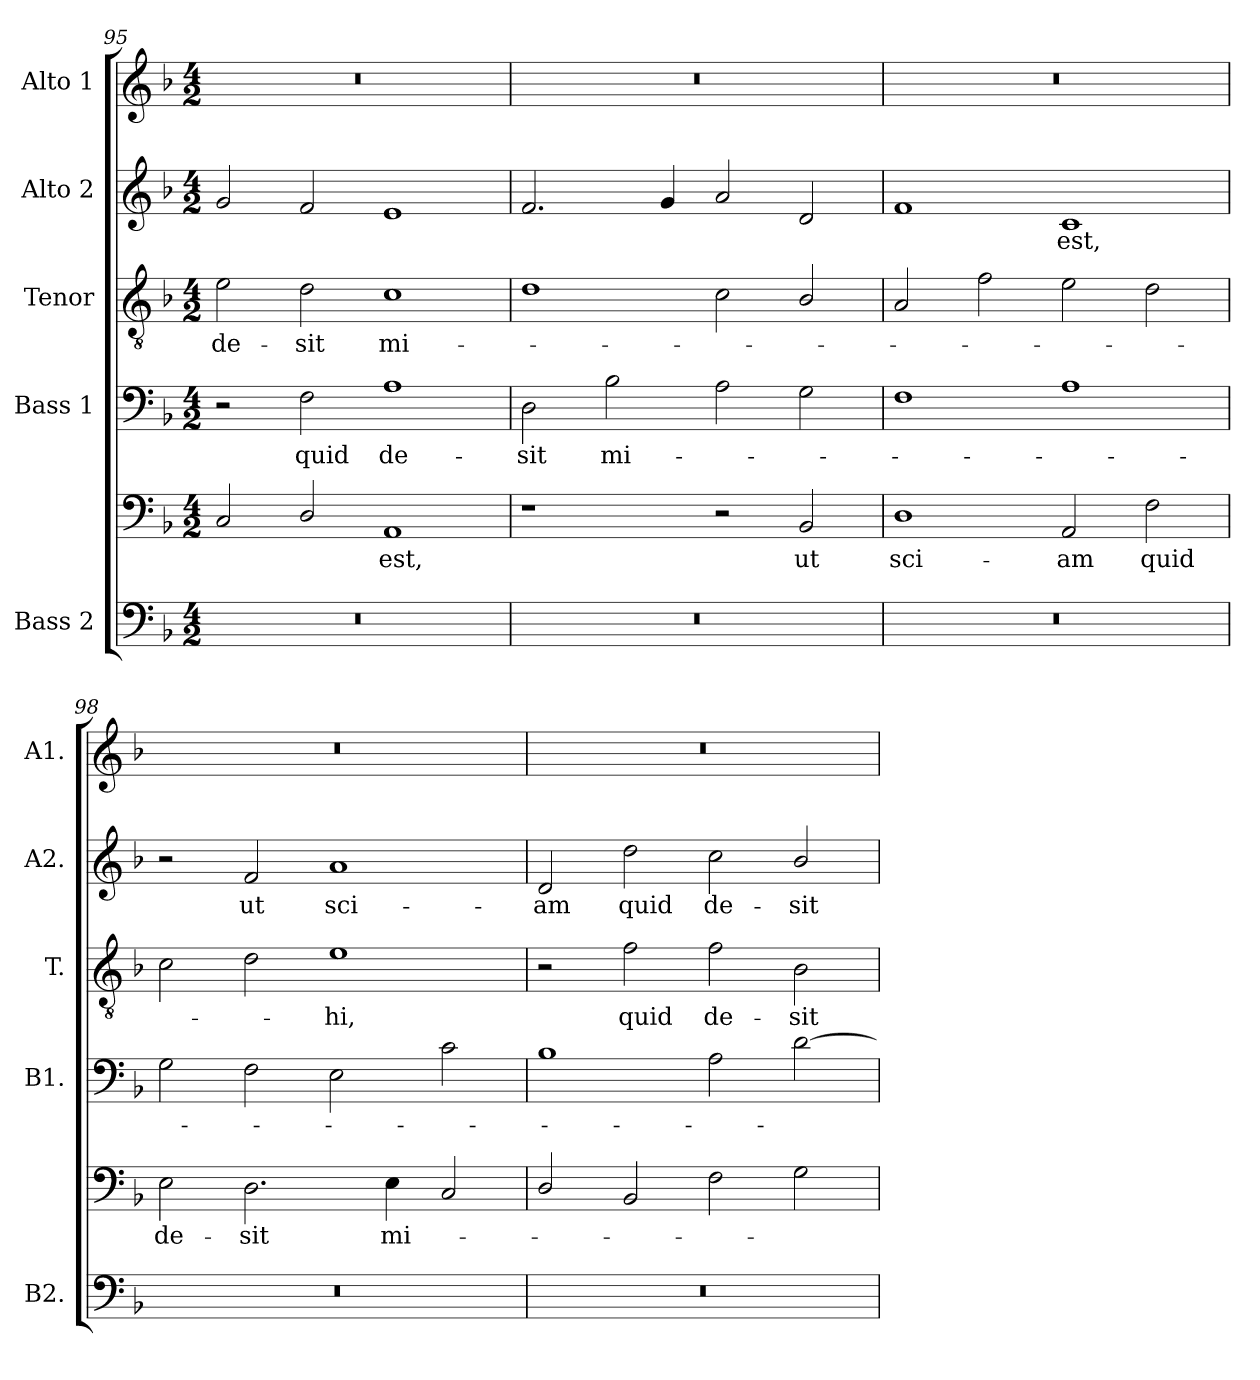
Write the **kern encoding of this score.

**kern	**kern	**text	**kern	**text	**kern	**text	**kern	**text	**kern
*part5	*part5	*part5	*part4	*part4	*part3	*part3	*part2	*part2	*part1
*staff6	*staff5	*staff5	*staff4	*staff4	*staff3	*staff3	*staff2	*staff2	*staff1
*I"Bass 2	*	*	*I"Bass 1	*	*I"Tenor	*	*I"Alto 2	*	*I"Alto 1
*I'B2.	*	*	*I'B1.	*	*I'T.	*	*I'A2.	*	*I'A1.
*clefF4	*clefF4	*	*clefF4	*	*clefGv2	*	*clefG2	*	*clefG2
*	*	*	*	*	*ITrd7c12	*	*	*	*
*k[b-]	*k[b-]	*	*k[b-]	*	*k[b-]	*	*k[b-]	*	*k[b-]
*F:	*F:	*	*F:	*	*F:	*	*F:	*	*F:
*M4/2	*M4/2	*	*M4/2	*	*M4/2	*	*M4/2	*	*M4/2
=95	=95	=95	=95	=95	=95	=95	=95	=95	=95
!LO:N:vis=1	!	!	!	!	!	!	!	!	!
!	!	!	!	!	!	!LO:LY:b:color=#000000	!	!	!LO:N:vis=1
0r	2Ci/	.	2r	.	2Ei\	de-	2gi/	.	0r
!	!	!	!	!LO:LY:b:color=#000000	!	!	!	!	!
!	!	!	!	!	!	!LO:LY:b:color=#000000	!	!	!
.	2Di/	.	2Fi\	quid	2Di\	-sit	2fi/	.	.
!	!	!LO:LY:b:color=#000000	!	!	!	!	!	!	!
!	!	!	!	!LO:LY:b:color=#000000	!	!	!	!	!
!	!	!	!	!	!	!LO:LY:b:color=#000000	!	!	!
.	1AAi	est,	1Ai	de-	1Ci	mi-	1ei	.	.
=96	=96	=96	=96	=96	=96	=96	=96	=96	=96
!LO:N:vis=1	!	!	!	!	!	!	!	!	!
!	!	!	!	!LO:LY:b:color=#000000	!	!	!	!	!LO:N:vis=1
0r	1r	.	2Di\	-sit	1Di	.	2.fi/	.	0r
!	!	!	!	!LO:LY:b:color=#000000	!	!	!	!	!
.	.	.	2B-i\	mi-	.	.	.	.	.
.	.	.	.	.	.	.	4gi/	.	.
.	2r	.	2Ai\	.	2Ci\	.	2ai/	.	.
!	!	!LO:LY:b:color=#000000	!	!	!	!	!	!	!
.	2BB-i/	ut	2Gi\	.	2BB-i/	.	2di/	.	.
=97	=97	=97	=97	=97	=97	=97	=97	=97	=97
!LO:N:vis=1	!	!	!	!	!	!	!	!	!
!	!	!LO:LY:b:color=#000000	!	!	!	!	!	!	!LO:N:vis=1
0r	1Di	sci-	1Fi	.	2AAi/	.	1fi	.	0r
.	.	.	.	.	2Fi\	.	.	.	.
!	!	!LO:LY:b:color=#000000	!	!	!	!	!	!	!
!	!	!	!	!	!	!	!	!LO:LY:b:color=#000000	!
.	2AAi/	-am	1Ai	.	2Ei\	.	1ci	est,	.
!	!	!LO:LY:b:color=#000000	!	!	!	!	!	!	!
.	2Fi\	quid	.	.	2Di\	.	.	.	.
=98	=98	=98	=98	=98	=98	=98	=98	=98	=98
!LO:N:vis=1	!	!	!	!	!	!	!	!	!
!	!	!LO:LY:b:color=#000000	!	!	!	!	!	!	!LO:N:vis=1
0r	2Ei\	de-	2Gi\	.	2Ci\	.	2r	.	0r
!	!	!LO:LY:b:color=#000000	!	!	!	!	!	!	!
!	!	!	!	!	!	!	!	!LO:LY:b:color=#000000	!
.	2.Di\	-sit	2Fi\	.	2Di\	.	2fi/	ut	.
!	!	!	!	!	!	!LO:LY:b:color=#000000	!	!	!
!	!	!	!	!	!	!	!	!LO:LY:b:color=#000000	!
.	.	.	2Ei\	.	1Ei	-hi,	1ai	sci-	.
!	!	!LO:LY:b:color=#000000	!	!	!	!	!	!	!
.	4Ei\	mi-	.	.	.	.	.	.	.
.	2Ci/	.	2ci\	.	.	.	.	.	.
!!LO:LB:g=z
=99	=99	=99	=99	=99	=99	=99	=99	=99	=99
!LO:N:vis=1	!	!	!	!	!	!	!	!	!
!	!	!	!	!	!	!	!	!LO:LY:b:color=#000000	!LO:N:vis=1
0r	2Di/	.	1B-i	.	2r	.	2di/	-am	0r
!	!	!	!	!	!	!LO:LY:b:color=#000000	!	!	!
!	!	!	!	!	!	!	!	!LO:LY:b:color=#000000	!
.	2BB-i/	.	.	.	2Fi\	quid	2ddi\	quid	.
!	!	!	!	!	!	!LO:LY:b:color=#000000	!	!	!
!	!	!	!	!	!	!	!	!LO:LY:b:color=#000000	!
.	2Fi\	.	2Ai\	.	2Fi\	de-	2cci\	de-	.
!	!	!	!	!	!	!LO:LY:b:color=#000000	!	!	!
!	!	!	!	!	!	!	!	!LO:LY:b:color=#000000	!
.	2Gi\	.	[2di\	.	2BB-i\	-sit	2b-i/	-sit	.
=	=	=	=	=	=	=	=	=	=
*-	*-	*-	*-	*-	*-	*-	*-	*-	*-
